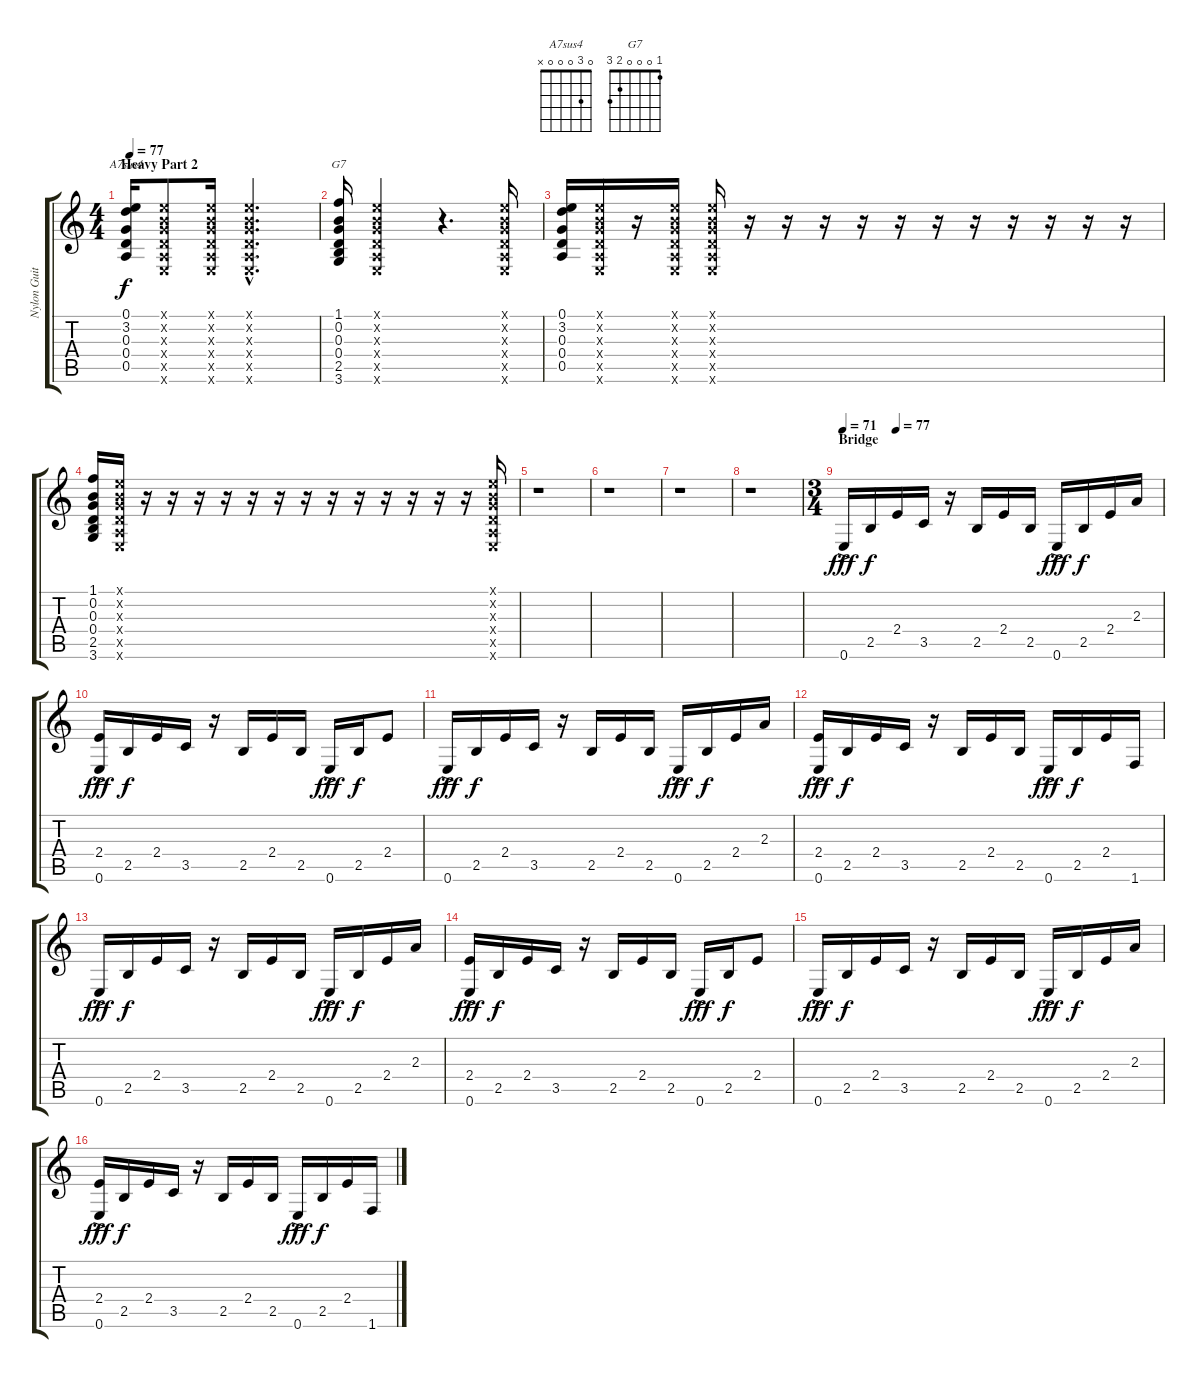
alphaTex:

\track ("Nylon Guitar" "Nylon Guit") {instrument acousticguitarnylon}
\staff {score tabs}
\tuning (E4 B3 G3 D3 A2 E2) {hide}
\chord ("A7sus4" 0 3 0 0 0 x)
\chord ("G7" 1 0 0 0 2 3)
\ts (4 4)
\section ("" "Heavy Part 2")
\tempo 77
\clef g2
\ks c
(0.1 3.2 0.3 0.4 0.5).16{ch "A7sus4" dy f volume 12} (0.1{x} 0.2{x} 0.3{x} 0.4{x} 0.5{x} 0.6{x}).8 (0.1{x} 0.2{x} 0.3{x} 0.4{x} 0.5{x} 0.6{x}).16 (0.1{hac x} 0.2{hac x} 0.3{hac x} 0.4{hac x} 0.5{hac x} 0.6{hac x}).2{d} |
(1.1 0.2 0.3 0.4 2.5 3.6).16{ch "G7"} (0.1{x} 0.2{x} 0.3{x} 0.4{x} 0.5{x} 0.6{x}).2 r.4{d} (0.1{x} 0.2{x} 0.3{x} 0.4{x} 0.5{x} 0.6{x}).16 |
(0.1 3.2 0.3 0.4 0.5).16 (0.1{x} 0.2{x} 0.3{x} 0.4{x} 0.5{x} 0.6{x}).16 r.16 (0.1{x} 0.2{x} 0.3{x} 0.4{x} 0.5{x} 0.6{x}).16 (0.1{x} 0.2{x} 0.3{x} 0.4{x} 0.5{x} 0.6{x}).16 r.16 r.16 r.16 r.16 r.16 r.16 r.16 r.16 r.16 r.16 r.16 |
(1.1 0.2 0.3 0.4 2.5 3.6).16 (0.1{x} 0.2{x} 0.3{x} 0.4{x} 0.5{x} 0.6{x}).16 r.16 r.16 r.16 r.16 r.16 r.16 r.16 r.16 r.16 r.16 r.16 r.16 r.16 (0.1{x} 0.2{x} 0.3{x} 0.4{x} 0.5{x} 0.6{x}).16 |
r.1 |
r.1 |
r.1 |
r.1{volume 5} |
\ts (3 4)
\section ("" "Bridge")
\tempo 71
\tempo (77 0.16666666666666666)
0.6{ac}.16{dy fff volume 16} 2.5.16{dy f} 2.4.16 3.5.16 r.16 2.5.16 2.4.16 2.5.16 0.6{ac}.16{dy fff} 2.5.16{dy f} 2.4.16 2.3.16 |
(2.4 0.6{ac}).16{dy fff} 2.5.16{dy f} 2.4.16 3.5.16 r.16 2.5.16 2.4.16 2.5.16 0.6{ac}.16{dy fff} 2.5.16{dy f} 2.4.8 |
0.6{ac}.16{dy fff} 2.5.16{dy f} 2.4.16 3.5.16 r.16 2.5.16 2.4.16 2.5.16 0.6{ac}.16{dy fff} 2.5.16{dy f} 2.4.16 2.3.16 |
(2.4 0.6{ac}).16{dy fff} 2.5.16{dy f} 2.4.16 3.5.16 r.16 2.5.16 2.4.16 2.5.16 0.6{ac}.16{dy fff} 2.5.16{dy f} 2.4.16 1.6.16 |
0.6{ac}.16{dy fff} 2.5.16{dy f} 2.4.16 3.5.16 r.16 2.5.16 2.4.16 2.5.16 0.6{ac}.16{dy fff} 2.5.16{dy f} 2.4.16 2.3.16 |
(2.4 0.6{ac}).16{dy fff} 2.5.16{dy f} 2.4.16 3.5.16 r.16 2.5.16 2.4.16 2.5.16 0.6{ac}.16{dy fff} 2.5.16{dy f} 2.4.8 |
0.6{ac}.16{dy fff} 2.5.16{dy f} 2.4.16 3.5.16 r.16 2.5.16 2.4.16 2.5.16 0.6{ac}.16{dy fff} 2.5.16{dy f} 2.4.16 2.3.16 |
(2.4 0.6{ac}).16{dy fff} 2.5.16{dy f} 2.4.16 3.5.16 r.16 2.5.16 2.4.16 2.5.16 0.6{ac}.16{dy fff} 2.5.16{dy f} 2.4.16 1.6.16
